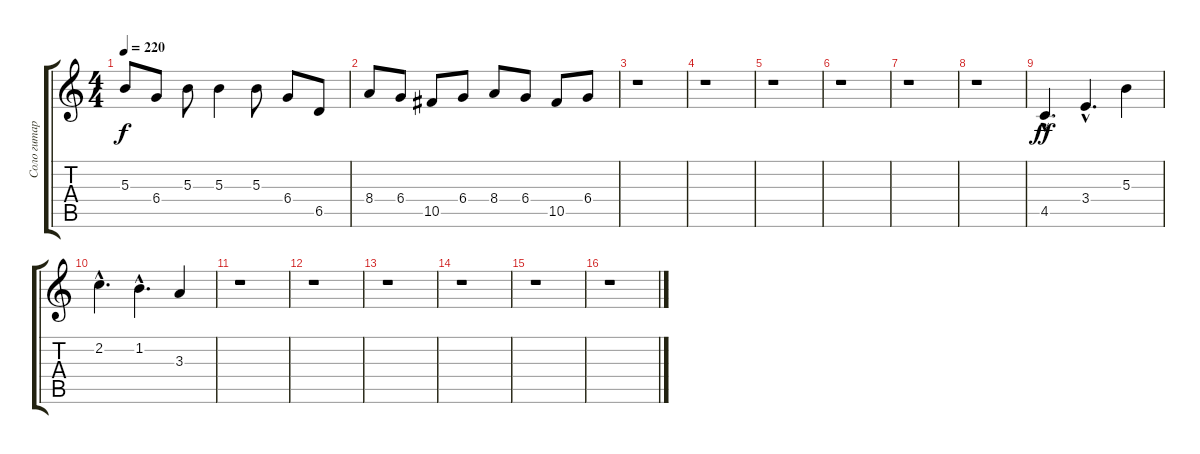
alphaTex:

\track ("Соло гитара" "Соло гитар") {instrument overdrivenguitar}
\staff {score tabs}
\tuning (Eb4 Bb3 Gb3 Db3 Ab2 Eb2) {hide}
\ts (4 4)
\tempo 220
\clef g2
\ks c
5.3.8{dy f} 6.4.8 5.3.8 5.3.4 5.3.8 6.4.8 6.5.8 |
8.4.8 6.4.8 10.5.8 6.4.8 8.4.8 6.4.8 10.5.8 6.4.8 |
r.1 |
r.1 |
r.1 |
r.1 |
r.1 |
r.1 |
4.5{hac}.4{d dy ff} 3.4{hac}.4{d} 5.3.4 |
2.2{hac}.4{d} 1.2{hac}.4{d} 3.3.4 |
r.1 |
r.1 |
r.1 |
r.1 |
r.1 |
r.1
